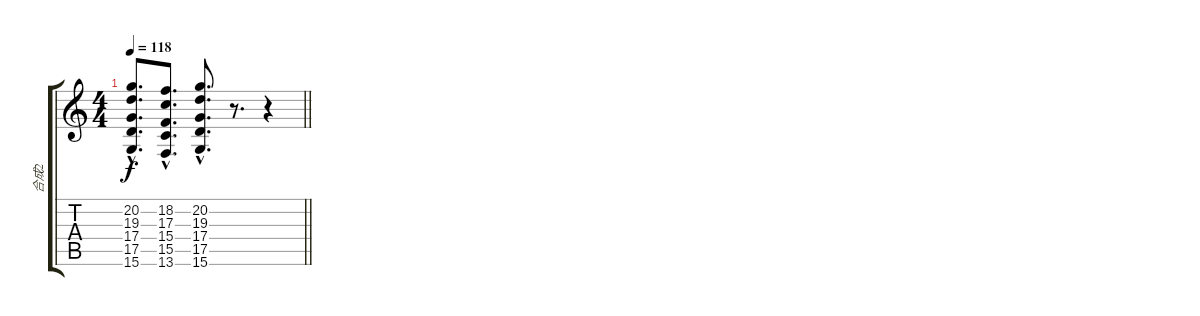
\track ("合成2" "合成2") {instrument violin}
\staff {score tabs}
\tuning (E4 B3 G3 D3 A2 E2) {hide}
\ts (4 4)
\tempo 118
\clef g2
\barLineRight lightlight
\ks c
(20.2{hac} 19.3{hac} 17.4{hac} 17.5{hac} 15.6{hac}).8{d dy f} (18.2{hac} 17.3{hac} 15.4{hac} 15.5{hac} 13.6{hac}).8{d} (20.2{hac} 19.3{hac} 17.4{hac} 17.5{hac} 15.6{hac}).8{d} r.8{d} r.4
